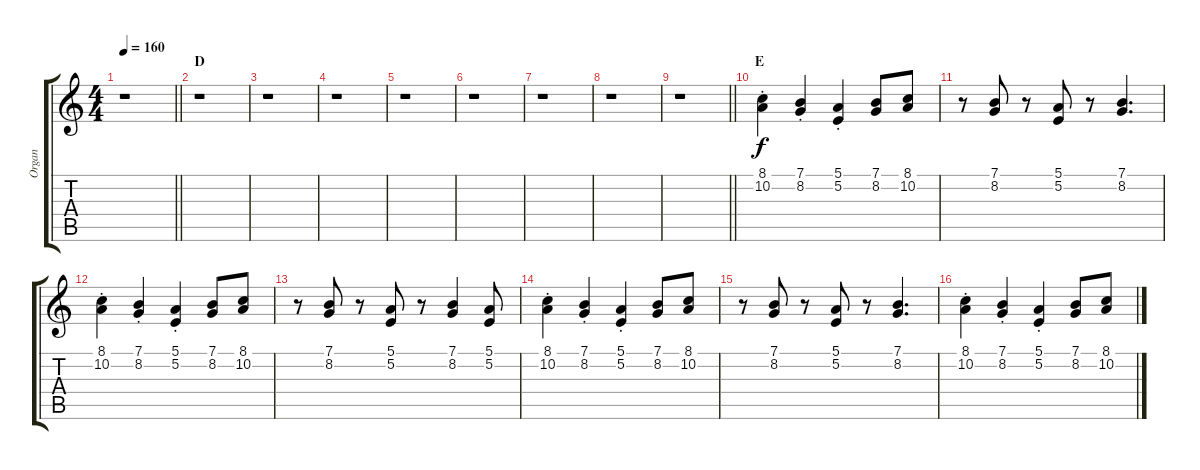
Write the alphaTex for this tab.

\track ("Organ" "Organ") {instrument rockorgan}
\staff {score tabs}
\tuning (E4 B3 G3 D3 A2 E2) {hide}
\ts (4 4)
\tempo 160
\clef g2
\barLineRight lightlight
\ks c
r.1{dy f} |
\section ("" "D")
r.1 |
r.1 |
r.1 |
r.1 |
r.1 |
r.1 |
r.1 |
\barLineRight lightlight
r.1 |
\section ("" "E")
(8.1{st} 10.2{st}).4 (7.1{st} 8.2{st}).4 (5.1{st} 5.2{st}).4 (7.1 8.2).8 (8.1 10.2).8 |
r.8 (7.1 8.2).8 r.8 (5.1 5.2).8 r.8 (7.1 8.2).4{d} |
(8.1{st} 10.2{st}).4 (7.1{st} 8.2{st}).4 (5.1{st} 5.2{st}).4 (7.1 8.2).8 (8.1 10.2).8 |
r.8 (7.1 8.2).8 r.8 (5.1 5.2).8 r.8 (7.1 8.2).4 (5.1 5.2).8 |
(8.1{st} 10.2{st}).4 (7.1{st} 8.2{st}).4 (5.1{st} 5.2{st}).4 (7.1 8.2).8 (8.1 10.2).8 |
r.8 (7.1 8.2).8 r.8 (5.1 5.2).8 r.8 (7.1 8.2).4{d} |
(8.1{st} 10.2{st}).4 (7.1{st} 8.2{st}).4 (5.1{st} 5.2{st}).4 (7.1 8.2).8 (8.1 10.2).8
